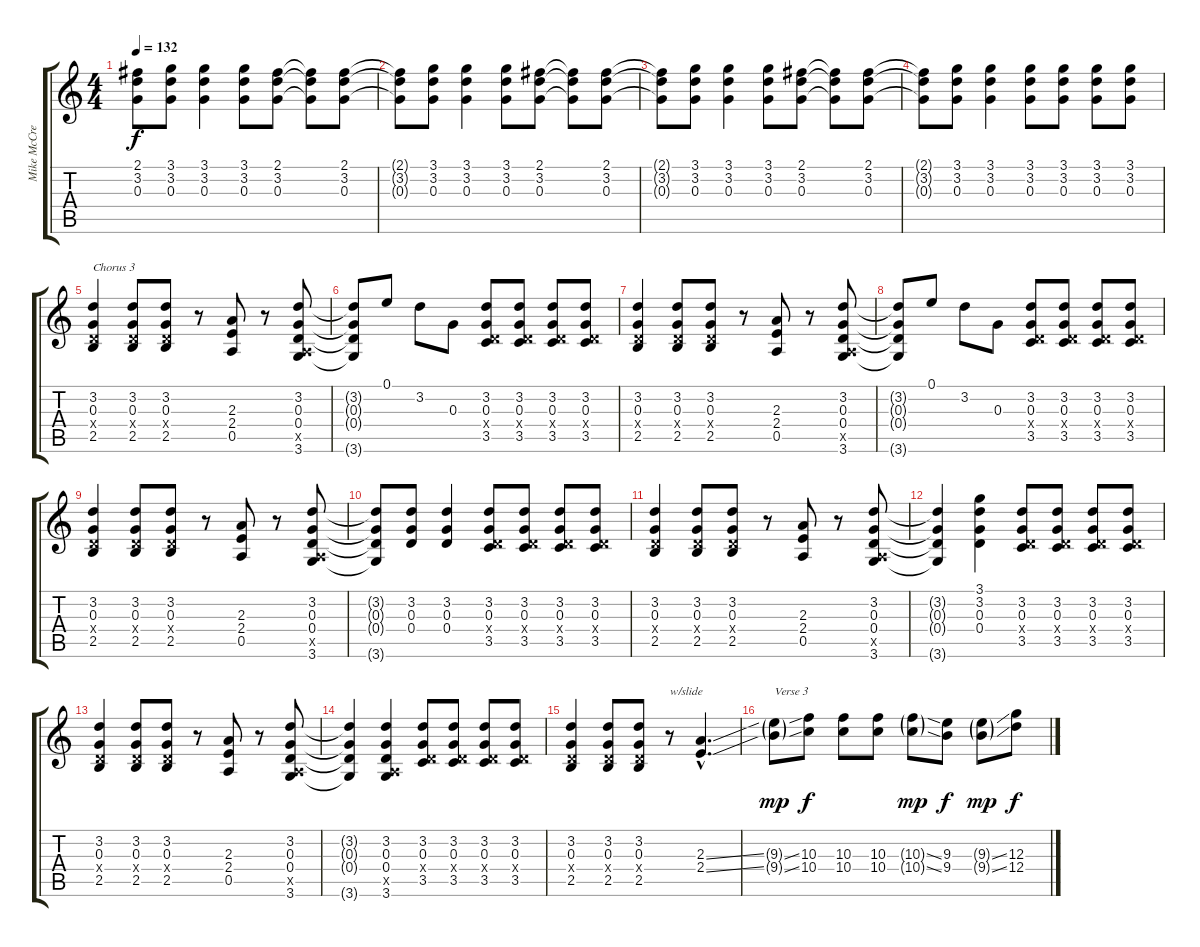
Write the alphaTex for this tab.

\track ("Mike McCready" "Mike McCre") {instrument distortionguitar}
\staff {score tabs}
\tuning (E4 B3 G3 D3 A2 E2) {hide}
\ts (4 4)
\tempo 132
\clef g2
\ks c
(2.1{t} 3.2{t} 0.3{t}).8{dy f} (3.1 3.2 0.3).8 (3.1 3.2 0.3).4 (3.1 3.2 0.3).8 (2.1 3.2 0.3).8 (2.1{t} 3.2{t} 0.3{t}).8 (2.1 3.2 0.3).8 |
(2.1{t} 3.2{t} 0.3{t}).8 (3.1 3.2 0.3).8 (3.1 3.2 0.3).4 (3.1 3.2 0.3).8 (2.1 3.2 0.3).8 (2.1{t} 3.2{t} 0.3{t}).8 (2.1 3.2 0.3).8 |
(2.1{t} 3.2{t} 0.3{t}).8 (3.1 3.2 0.3).8 (3.1 3.2 0.3).4 (3.1 3.2 0.3).8 (2.1 3.2 0.3).8 (2.1{t} 3.2{t} 0.3{t}).8 (2.1 3.2 0.3).8 |
(2.1{t} 3.2{t} 0.3{t}).8 (3.1 3.2 0.3).8 (3.1 3.2 0.3).4 (3.1 3.2 0.3).8 (3.1 3.2 0.3).8 (3.1 3.2 0.3).8 (3.1 3.2 0.3).8 |
(3.2 0.3 0.4{x} 2.5).4{txt "Chorus 3"} (3.2 0.3 0.4{x} 2.5).8 (3.2 0.3 0.4{x} 2.5).8 r.8 (2.3 2.4 0.5).8 r.8 (3.2 0.3 0.4 0.5{x} 3.6).8 |
(3.2{t} 0.3{t} 0.4{t} 3.6{t}).8 0.1.8 3.2.8 0.3.8 (3.2 0.3 0.4{x} 3.5).8 (3.2 0.3 0.4{x} 3.5).8 (3.2 0.3 0.4{x} 3.5).8 (3.2 0.3 0.4{x} 3.5).8 |
(3.2 0.3 0.4{x} 2.5).4 (3.2 0.3 0.4{x} 2.5).8 (3.2 0.3 0.4{x} 2.5).8 r.8 (2.3 2.4 0.5).8 r.8 (3.2 0.3 0.4 0.5{x} 3.6).8 |
(3.2{t} 0.3{t} 0.4{t} 3.6{t}).8 0.1.8 3.2.8 0.3.8 (3.2 0.3 0.4{x} 3.5).8 (3.2 0.3 0.4{x} 3.5).8 (3.2 0.3 0.4{x} 3.5).8 (3.2 0.3 0.4{x} 3.5).8 |
(3.2 0.3 0.4{x} 2.5).4 (3.2 0.3 0.4{x} 2.5).8 (3.2 0.3 0.4{x} 2.5).8 r.8 (2.3 2.4 0.5).8 r.8 (3.2 0.3 0.4 0.5{x} 3.6).8 |
(3.2{t} 0.3{t} 0.4{t} 3.6{t}).8 (3.2 0.3 0.4).8 (3.2 0.3 0.4).4 (3.2 0.3 0.4{x} 3.5).8 (3.2 0.3 0.4{x} 3.5).8 (3.2 0.3 0.4{x} 3.5).8 (3.2 0.3 0.4{x} 3.5).8 |
(3.2 0.3 0.4{x} 2.5).4 (3.2 0.3 0.4{x} 2.5).8 (3.2 0.3 0.4{x} 2.5).8 r.8 (2.3 2.4 0.5).8 r.8 (3.2 0.3 0.4 0.5{x} 3.6).8 |
(3.2{t} 0.3{t} 0.4{t} 3.6{t}).4 (3.1 3.2 0.3 0.4).4 (3.2 0.3 0.4{x} 3.5).8 (3.2 0.3 0.4{x} 3.5).8 (3.2 0.3 0.4{x} 3.5).8 (3.2 0.3 0.4{x} 3.5).8 |
(3.2 0.3 0.4{x} 2.5).4 (3.2 0.3 0.4{x} 2.5).8 (3.2 0.3 0.4{x} 2.5).8 r.8 (2.3 2.4 0.5).8 r.8 (3.2 0.3 0.4 0.5{x} 3.6).8 |
(3.2{t} 0.3{t} 0.4{t} 3.6{t}).4 (3.2 0.3 0.4 0.5{x} 3.6).4 (3.2 0.3 0.4{x} 3.5).8 (3.2 0.3 0.4{x} 3.5).8 (3.2 0.3 0.4{x} 3.5).8 (3.2 0.3 0.4{x} 3.5).8 |
(3.2 0.3 0.4{x} 2.5).4 (3.2 0.3 0.4{x} 2.5).8 (3.2 0.3 0.4{x} 2.5).8 r.8{txt "w/slide"} (2.3{ss hac} 2.4{ss hac}).4{d} |
(9.3{ss g} 9.4{ss g}).8{txt "Verse 3" dy mp} (10.3 10.4).8{dy f} (10.3 10.4).8 (10.3 10.4).8 (10.3{ss g} 10.4{ss g}).8{dy mp} (9.3 9.4).8{dy f} (9.3{ss g} 9.4{ss g}).8{dy mp} (12.3 12.4).8{dy f}
